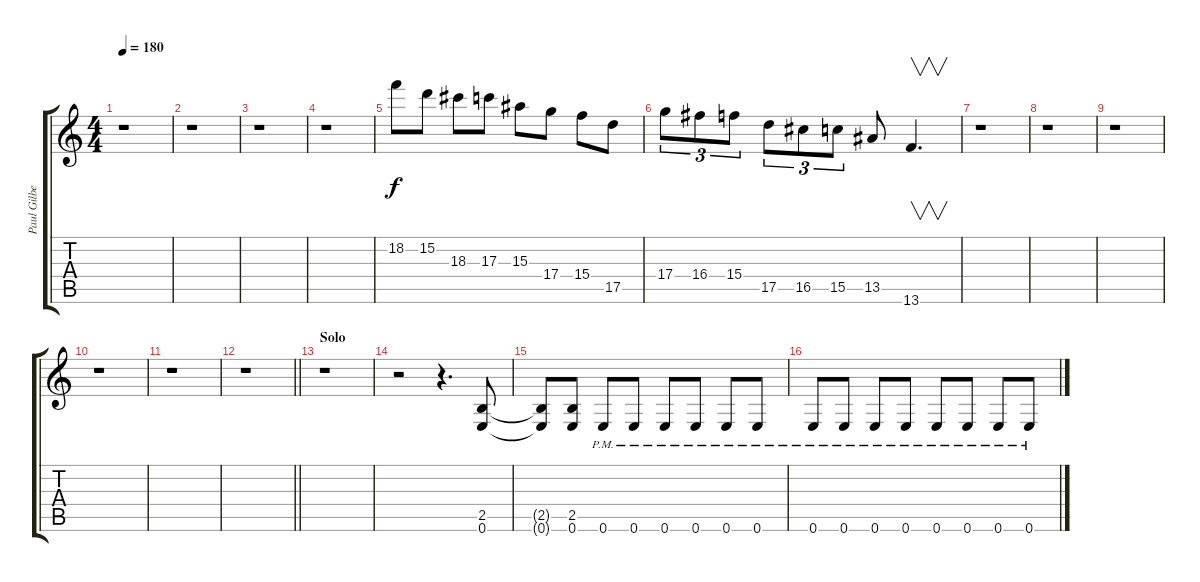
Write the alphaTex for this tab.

\track ("Paul Gilbert 2" "Paul Gilbe") {instrument overdrivenguitar}
\staff {score tabs}
\tuning (E4 B3 G3 D3 A2 E2) {hide}
\ts (4 4)
\tempo 180
\clef g2
\ks c
r.1{dy f} |
r.1 |
r.1 |
r.1 |
18.2.8 15.2.8 18.3.8 17.3.8 15.3.8 17.4.8 15.4.8 17.5.8 |
17.4.8{tu (3 2)} 16.4.8{tu (3 2)} 15.4.8{tu (3 2)} 17.5.8{tu (3 2)} 16.5.8{tu (3 2)} 15.5.8{tu (3 2)} 13.5.8 13.6.4{v d} |
r.1 |
r.1 |
r.1 |
r.1 |
r.1 |
\barLineRight lightlight
r.1 |
\section ("" "Solo")
r.1 |
r.2 r.4{d} (2.5 0.6).8 |
(2.5{t} 0.6{t}).8 (2.5 0.6).8 0.6{pm}.8 0.6{pm}.8 0.6{pm}.8 0.6{pm}.8 0.6{pm}.8 0.6{pm}.8 |
0.6{pm}.8 0.6{pm}.8 0.6{pm}.8 0.6{pm}.8 0.6{pm}.8 0.6{pm}.8 0.6{pm}.8 0.6{pm}.8
